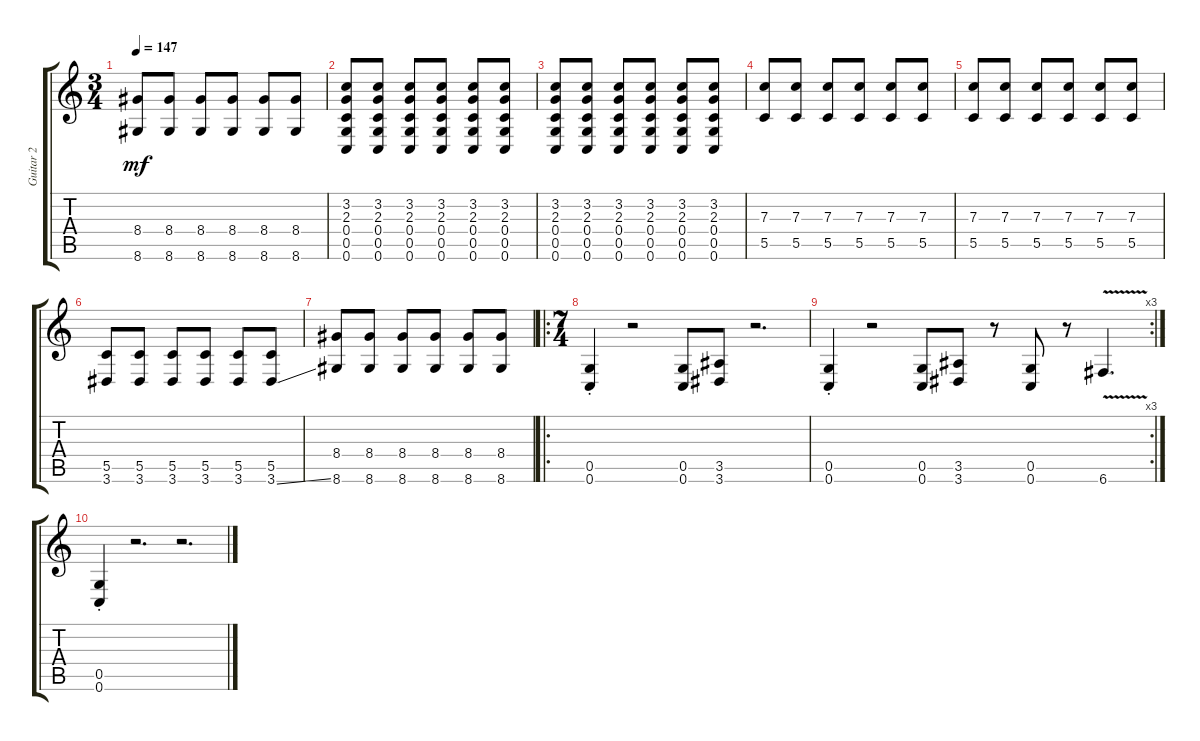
\track ("Guitar 2" "Guitar 2") {instrument distortionguitar}
\staff {score tabs}
\tuning (D4 A3 F3 C3 G2 C2) {hide}
\ts (3 4)
\tempo 147
\clef g2
\ks c
(8.4 8.6).8{dy mf} (8.4 8.6).8 (8.4 8.6).8 (8.4 8.6).8 (8.4 8.6).8 (8.4 8.6).8 |
(3.2 2.3 0.4 0.5 0.6).8 (3.2 2.3 0.4 0.5 0.6).8 (3.2 2.3 0.4 0.5 0.6).8 (3.2 2.3 0.4 0.5 0.6).8 (3.2 2.3 0.4 0.5 0.6).8 (3.2 2.3 0.4 0.5 0.6).8 |
(3.2 2.3 0.4 0.5 0.6).8 (3.2 2.3 0.4 0.5 0.6).8 (3.2 2.3 0.4 0.5 0.6).8 (3.2 2.3 0.4 0.5 0.6).8 (3.2 2.3 0.4 0.5 0.6).8 (3.2 2.3 0.4 0.5 0.6).8 |
(7.3 5.5).8 (7.3 5.5).8 (7.3 5.5).8 (7.3 5.5).8 (7.3 5.5).8 (7.3 5.5).8 |
(7.3 5.5).8 (7.3 5.5).8 (7.3 5.5).8 (7.3 5.5).8 (7.3 5.5).8 (7.3 5.5).8 |
(5.5 3.6).8 (5.5 3.6).8 (5.5 3.6).8 (5.5 3.6).8 (5.5 3.6).8 (5.5 3.6{ss}).8 |
(8.4 8.6).8 (8.4 8.6).8 (8.4 8.6).8 (8.4 8.6).8 (8.4 8.6).8 (8.4 8.6).8 |
\ro
\ts (7 4)
(0.5{st} 0.6{st}).4 r.2 (0.5 0.6).8 (3.5 3.6).8 r.2{d} |
\rc 3
(0.5{st} 0.6{st}).4 r.2 (0.5 0.6).8 (3.5 3.6).8 r.8 (0.5 0.6).8 r.8 6.6{v}.4{d} |
(0.5{st} 0.6{st}).4 r.2{d} r.2{d}
